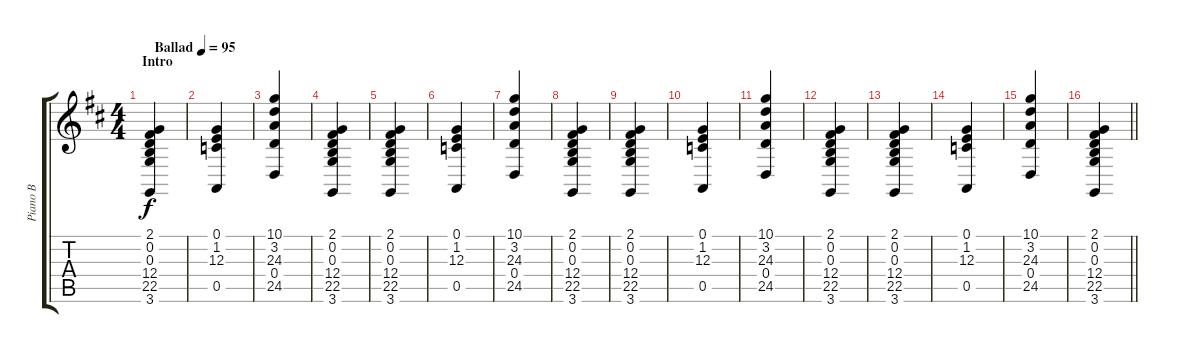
\track ("Piano B" "Piano B") {instrument electricgrandpiano}
\staff {score tabs}
\tuning (E4 B3 G3 D3 A2 E2) {hide}
\ts (4 4)
\section ("" "Intro")
\tempo (95 "Ballad")
\clef g2
\ks d
(2.1 0.2 0.3 12.4 22.5 3.6).4{dy f instrument electricgrandpiano} |
(0.1 1.2 12.3 0.5).4 |
(10.1 3.2 24.3 0.4 24.5).4 |
(2.1 0.2 0.3 12.4 22.5 3.6).4 |
(2.1 0.2 0.3 12.4 22.5 3.6).4 |
(0.1 1.2 12.3 0.5).4 |
(10.1 3.2 24.3 0.4 24.5).4 |
(2.1 0.2 0.3 12.4 22.5 3.6).4 |
(2.1 0.2 0.3 12.4 22.5 3.6).4 |
(0.1 1.2 12.3 0.5).4 |
(10.1 3.2 24.3 0.4 24.5).4 |
(2.1 0.2 0.3 12.4 22.5 3.6).4 |
(2.1 0.2 0.3 12.4 22.5 3.6).4 |
(0.1 1.2 12.3 0.5).4 |
(10.1 3.2 24.3 0.4 24.5).4 |
\barLineRight lightlight
(2.1 0.2 0.3 12.4 22.5 3.6).4
